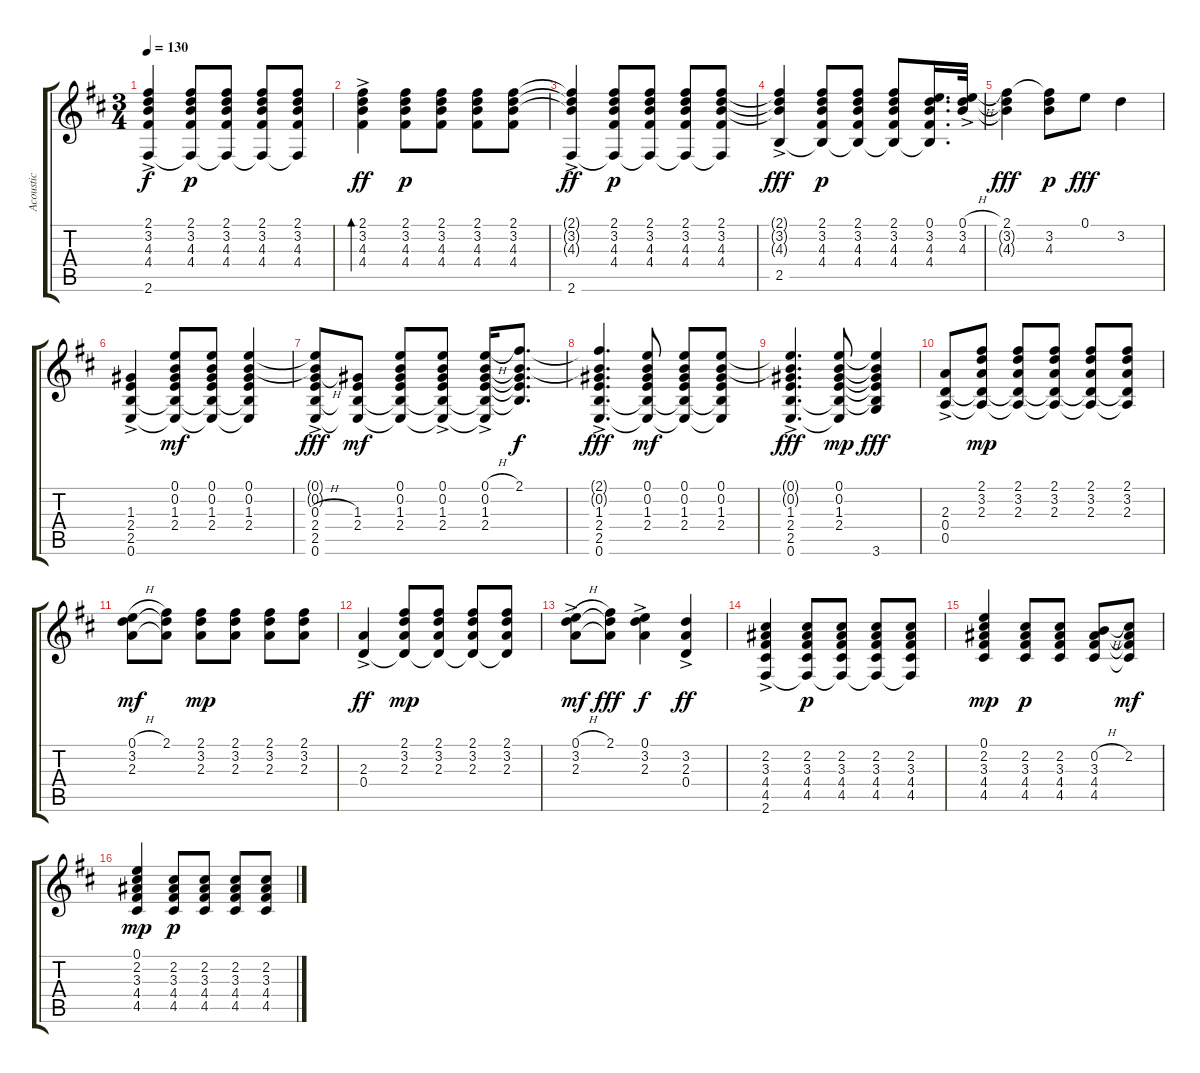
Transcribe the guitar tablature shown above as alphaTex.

\track ("Acoustic" "Acoustic") {instrument acousticguitarsteel}
\staff {score tabs}
\tuning (E4 B3 G3 D3 A2 E2) {hide}
\ts (3 4)
\tempo 130
\clef g2
\ks bminor
(2.1{t} 3.2{t} 4.3{t} 4.4{t} 2.6{ac}).4{dy f} (2.1 3.2 4.3 4.4 2.6{t}).8{dy p} (2.1 3.2 4.3 4.4 2.6{t}).8 (2.1 3.2 4.3 4.4 2.6{t}).8 (2.1 3.2 4.3 4.4 2.6{t}).8 |
(2.1{ac} 3.2{ac} 4.3{ac} 4.4{ac}).4{bd 60 dy ff} (2.1 3.2 4.3 4.4).8{dy p} (2.1 3.2 4.3 4.4).8 (2.1 3.2 4.3 4.4).8 (2.1 3.2 4.3 4.4).8 |
(2.1{t} 3.2{t} 4.3{t} 2.6{ac}).4{dy ff} (2.1 3.2 4.3 4.4 2.6{t}).8{dy p} (2.1 3.2 4.3 4.4 2.6{t}).8 (2.1 3.2 4.3 4.4 2.6{t}).8 (2.1 3.2 4.3 4.4 2.6{t}).8 |
(2.1{t} 3.2{t} 4.3{t} 2.5{ac}).4{dy fff} (2.1 3.2 4.3 4.4 2.5{t}).8{dy p} (2.1 3.2 4.3 4.4 2.5{t}).8 (2.1 3.2 4.3 4.4 2.5{t}).8 (0.1 3.2 4.3 4.4 2.5{t}).16{d} (0.1{h ac} 3.2 4.3).32 |
(2.1 3.2{t} 4.3{t}).4{dy fff} (2.1{t} 3.2 4.3).8{dy p} 0.1.8{dy fff} 3.2.4 |
(1.3{ac} 2.4{ac} 2.5{ac} 0.6{ac}).4 (0.1 0.2 1.3 2.4 2.5{t} 0.6{t}).8{dy mf} (0.1 0.2 1.3 2.4 2.5{t} 0.6{t}).8 (0.1 0.2 1.3 2.4 2.5{t} 0.6{t}).4 |
(0.1{t} 0.2{t} 0.3{h ac} 2.4{ac} 2.5{ac} 0.6{ac}).8{dy fff} (1.3 2.4 2.5{t} 0.6{t}).8{dy mf} (0.1 0.2 1.3 2.4 2.5{t} 0.6{t}).8 (0.1{ac} 0.2{ac} 1.3 2.4 2.5{t} 0.6{t}).8 (0.1{h ac} 0.2{ac} 1.3 2.4 2.5{t} 0.6{t}).16 (2.1 0.2{t} 1.3{t} 2.4{t} 2.5{t}).8{d dy f} |
(2.1{t} 0.2{t} 1.3{ac} 2.4{ac} 2.5{ac} 0.6{ac}).4{d dy fff} (0.1 0.2 1.3 2.4 2.5{t} 0.6{t}).8{dy mf} (0.1 0.2 1.3 2.4 2.5{t} 0.6{t}).8 (0.1 0.2 1.3 2.4 2.5{t} 0.6{t}).8 |
(0.1{t} 0.2{t} 1.3{ac} 2.4{ac} 2.5{ac} 0.6{ac}).4{d dy fff} (0.1 0.2 1.3 2.4 2.5{t} 0.6{t}).8{dy mp} (0.1{t} 0.2{t} 1.3{t} 2.4{t} 2.5{t} 3.6).4{dy fff} |
(2.3{ac} 0.4{ac} 0.5).8 (2.1 3.2 2.3 0.4{t} 0.5{t}).8{dy mp} (2.1 3.2 2.3 0.4{t} 0.5{t}).8 (2.1 3.2 2.3 0.4{t} 0.5{t}).8 (2.1 3.2 2.3 0.4{t} 0.5{t}).8 (2.1 3.2 2.3 0.4{t} 0.5{t}).8 |
(0.1{h} 3.2 2.3).8{dy mf} (2.1 3.2{t} 2.3{t}).8 (2.1 3.2 2.3).8{dy mp} (2.1 3.2 2.3).8 (2.1 3.2 2.3).8 (2.1 3.2 2.3).8 |
(2.3{ac} 0.4{ac}).4{dy ff} (2.1 3.2 2.3 0.4{t}).8{dy mp} (2.1 3.2 2.3 0.4{t}).8 (2.1 3.2 2.3 0.4{t}).8 (2.1 3.2 2.3 0.4{t}).8 |
(0.1{h ac} 3.2 2.3).8{dy mf} (2.1 3.2{t} 2.3{t}).8{dy fff} (0.1{ac} 3.2{ac} 2.3{ac}).4{dy f} (3.2{ac} 2.3{ac} 0.4{ac}).4{dy ff} |
(2.2 3.3 4.4 4.5 2.6{ac}).4 (2.2 3.3 4.4 4.5 2.6{t}).8{dy p} (2.2 3.3 4.4 4.5 2.6{t}).8 (2.2 3.3 4.4 4.5 2.6{t}).8 (2.2 3.3 4.4 4.5 2.6{t}).8 |
(0.1 2.2 3.3 4.4 4.5).4{dy mp} (2.2 3.3 4.4 4.5).8{dy p} (2.2 3.3 4.4 4.5).8 (0.2{h} 3.3 4.4 4.5).8 (2.2 3.3{t} 4.4{t} 4.5{t}).8{dy mf} |
(0.1 2.2 3.3 4.4 4.5).4{dy mp} (2.2 3.3 4.4 4.5).8{dy p} (2.2 3.3 4.4 4.5).8 (2.2 3.3 4.4 4.5).8 (2.2 3.3 4.4 4.5).8
